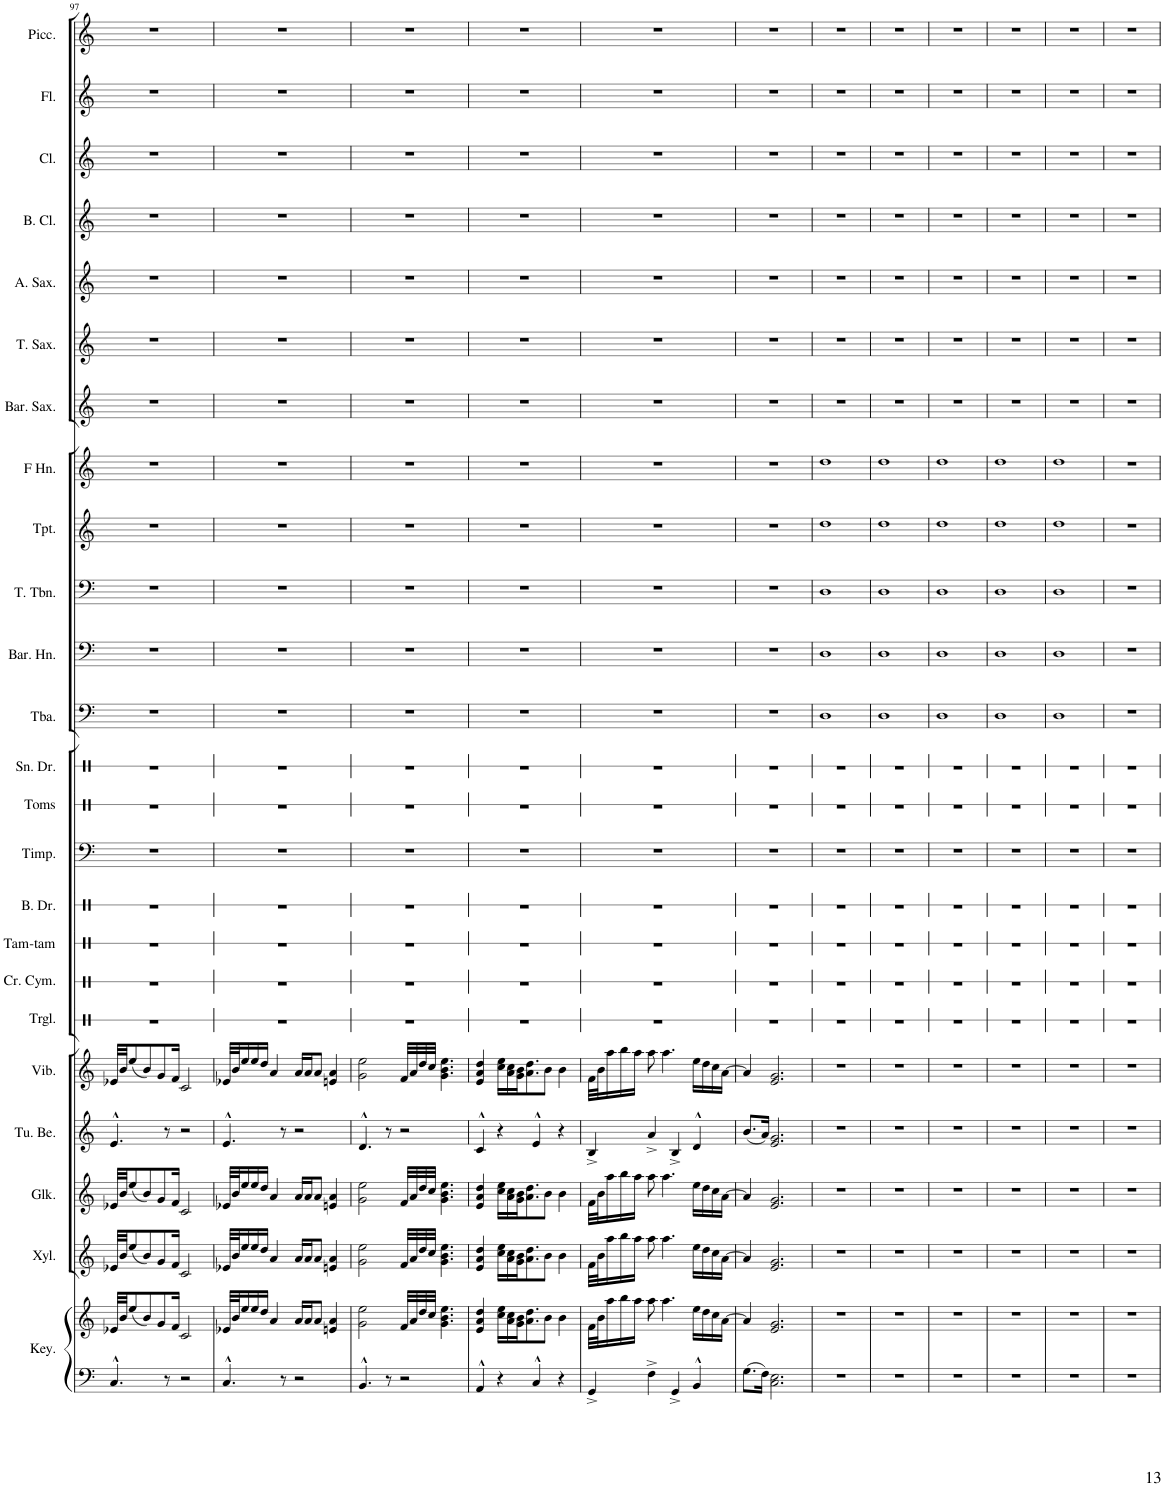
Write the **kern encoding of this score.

**kern	**kern	**kern	**kern	**kern	**kern	**kern	**kern	**kern	**kern	**kern	**kern	**kern	**kern	**kern	**kern	**kern	**kern	**kern	**kern	**kern	**kern	**kern	**kern	**kern
*part24	*part24	*part23	*part22	*part21	*part20	*part19	*part18	*part17	*part16	*part15	*part14	*part13	*part12	*part11	*part10	*part9	*part8	*part7	*part6	*part5	*part4	*part3	*part2	*part1
*staff25	*staff24	*staff23	*staff22	*staff21	*staff20	*staff19	*staff18	*staff17	*staff16	*staff15	*staff14	*staff13	*staff12	*staff11	*staff10	*staff9	*staff8	*staff7	*staff6	*staff5	*staff4	*staff3	*staff2	*staff1
*I"Any Keyboards	*	*I"Xylophone	*I"Glockenspiel	*I"Tubular Bells	*I"Vibraphone	*I"Triangle	*I"Crash Cymbal	*I"Tam-tam	*I"Bass Drum	*I"Timpani	*I"Tom Toms	*I"Snare Drum	*I"Tuba	*I"Baritone Horn	*I"Tenor Trombone	*I"Trumpet	*I"French Horn	*I"Baritone Saxophone	*I"Tenor Saxophone	*I"Alto Saxophone	*I"Bass Clarinet	*I"Clarinet	*I"Flute	*I"Piccolo
*I'Key.	*	*I'Xyl.	*I'Glk.	*I'Tu. Be.	*I'Vib.	*I'Trgl.	*I'Cr. Cym.	*I'Tam-tam	*I'B. Dr.	*I'Timp.	*I'Toms	*I'Sn. Dr.	*I'Tba.	*I'Bar. Hn.	*I'T. Tbn.	*I'Tpt.	*I'F Hn.	*I'Bar. Sax.	*I'T. Sax.	*I'A. Sax.	*I'B. Cl.	*I'Cl.	*I'Fl.	*I'Picc.
!!LO:PB:g=z
*clefF4	*clefG2	*clefG2	*clefG2	*clefG2	*clefG2	*clefX	*clefX	*clefX	*clefX	*clefF4	*clefX	*clefX	*clefF4	*clefF4	*clefF4	*clefG2	*clefG2	*clefG2	*clefG2	*clefG2	*clefG2	*clefG2	*clefG2	*clefG2
*Trd-7c-12	*Trd-7c-12	*Trd-7c-12	*Trd-14c-24	*	*	*	*	*	*	*	*	*	*	*Trd4c7	*	*Trd1c2	*Trd4c7	*Trd12c21	*Trd8c14	*Trd5c9	*Trd8c14	*Trd1c2	*	*Trd-7c-12
*k[]	*k[]	*k[]	*k[]	*k[]	*k[]	*k[]	*k[b-e-]	*k[b-e-]	*k[b-e-]	*k[]	*k[]	*k[b-e-]	*k[]	*k[]	*k[]	*k[]	*k[]	*k[]	*k[]	*k[]	*k[]	*k[]	*k[]	*k[]
*M4/4	*M4/4	*M4/4	*M4/4	*M4/4	*M4/4	*M4/4	*M4/4	*M4/4	*M4/4	*M4/4	*M4/4	*M4/4	*M4/4	*M4/4	*M4/4	*M4/4	*M4/4	*M4/4	*M4/4	*M4/4	*M4/4	*M4/4	*M4/4	*M4/4
*met(c)	*met(c)	*met(c)	*met(c)	*met(c)	*met(c)	*met(c)	*met(c)	*met(c)	*met(c)	*met(c)	*met(c)	*met(c)	*met(c)	*met(c)	*met(c)	*met(c)	*met(c)	*met(c)	*met(c)	*met(c)	*met(c)	*met(c)	*met(c)	*met(c)
=97	=97	=97	=97	=97	=97	=97	=97	=97	=97	=97	=97	=97	=97	=97	=97	=97	=97	=97	=97	=97	=97	=97	=97	=97
4.C^^/	32e-X/LLL	32e-X/LLL	32e-X/LLL	4.e^^/	32e-X/LLL	1r	1r	1r	1r	1r	1r	1r	1r	1r	1r	1r	1r	1r	1r	1r	1r	1r	1r	1r
.	32b/JJ	32b/JJ	32b/JJ	.	32b/JJ	.	.	.	.	.	.	.	.	.	.	.	.	.	.	.	.	.	.	.
.	(8ee/	(8ee/	(8ee/	.	(8ee/	.	.	.	.	.	.	.	.	.	.	.	.	.	.	.	.	.	.	.
.	8b/)	8b/)	8b/)	.	8b/)	.	.	.	.	.	.	.	.	.	.	.	.	.	.	.	.	.	.	.
.	8g/	8g/	8g/	.	8g/	.	.	.	.	.	.	.	.	.	.	.	.	.	.	.	.	.	.	.
8r	.	.	.	8r	.	.	.	.	.	.	.	.	.	.	.	.	.	.	.	.	.	.	.	.
.	16f/Jk	16f/Jk	16f/Jk	.	16f/Jk	.	.	.	.	.	.	.	.	.	.	.	.	.	.	.	.	.	.	.
2r	2c/	2c/	2c/	2r	2c/	.	.	.	.	.	.	.	.	.	.	.	.	.	.	.	.	.	.	.
=98	=98	=98	=98	=98	=98	=98	=98	=98	=98	=98	=98	=98	=98	=98	=98	=98	=98	=98	=98	=98	=98	=98	=98	=98
4.C^^/	32e-X/LLL	32e-X/LLL	32e-X/LLL	4.e^^/	32e-X/LLL	1r	1r	1r	1r	1r	1r	1r	1r	1r	1r	1r	1r	1r	1r	1r	1r	1r	1r	1r
.	32b/J	32b/J	32b/J	.	32b/J	.	.	.	.	.	.	.	.	.	.	.	.	.	.	.	.	.	.	.
.	16ee/	16ee/	16ee/	.	16ee/	.	.	.	.	.	.	.	.	.	.	.	.	.	.	.	.	.	.	.
.	16ee/	16ee/	16ee/	.	16ee/	.	.	.	.	.	.	.	.	.	.	.	.	.	.	.	.	.	.	.
.	16dd/JJ	16dd/JJ	16dd/JJ	.	16dd/JJ	.	.	.	.	.	.	.	.	.	.	.	.	.	.	.	.	.	.	.
.	4a/	4a/	4a/	.	4a/	.	.	.	.	.	.	.	.	.	.	.	.	.	.	.	.	.	.	.
8r	.	.	.	8r	.	.	.	.	.	.	.	.	.	.	.	.	.	.	.	.	.	.	.	.
2r	16a/LL	16a/LL	16a/LL	2r	16a/LL	.	.	.	.	.	.	.	.	.	.	.	.	.	.	.	.	.	.	.
.	16a/J	16a/J	16a/J	.	16a/J	.	.	.	.	.	.	.	.	.	.	.	.	.	.	.	.	.	.	.
.	8a/J	8a/J	8a/J	.	8a/J	.	.	.	.	.	.	.	.	.	.	.	.	.	.	.	.	.	.	.
.	4en/ 4a/	4en/ 4a/	4en/ 4a/	.	4en/ 4a/	.	.	.	.	.	.	.	.	.	.	.	.	.	.	.	.	.	.	.
=99	=99	=99	=99	=99	=99	=99	=99	=99	=99	=99	=99	=99	=99	=99	=99	=99	=99	=99	=99	=99	=99	=99	=99	=99
4.BB^^/	2g\ 2ee\	2g\ 2ee\	2g\ 2ee\	4.d^^/	2g\ 2ee\	1r	1r	1r	1r	1r	1r	1r	1r	1r	1r	1r	1r	1r	1r	1r	1r	1r	1r	1r
8r	.	.	.	8r	.	.	.	.	.	.	.	.	.	.	.	.	.	.	.	.	.	.	.	.
2r	32f/LLL	32f/LLL	32f/LLL	2r	32f/LLL	.	.	.	.	.	.	.	.	.	.	.	.	.	.	.	.	.	.	.
.	32a/	32a/	32a/	.	32a/	.	.	.	.	.	.	.	.	.	.	.	.	.	.	.	.	.	.	.
.	32dd/	32dd/	32dd/	.	32dd/	.	.	.	.	.	.	.	.	.	.	.	.	.	.	.	.	.	.	.
.	32cc/JJJ	32cc/JJJ	32cc/JJJ	.	32cc/JJJ	.	.	.	.	.	.	.	.	.	.	.	.	.	.	.	.	.	.	.
.	4.g\ 4.b\ 4.ee\	4.g\ 4.b\ 4.ee\	4.g\ 4.b\ 4.ee\	.	4.g\ 4.b\ 4.ee\	.	.	.	.	.	.	.	.	.	.	.	.	.	.	.	.	.	.	.
=100	=100	=100	=100	=100	=100	=100	=100	=100	=100	=100	=100	=100	=100	=100	=100	=100	=100	=100	=100	=100	=100	=100	=100	=100
4AA^^/	4e/ 4a/ 4dd/	4e/ 4a/ 4dd/	4e/ 4a/ 4dd/	4c^^/	4e/ 4a/ 4dd/	1r	1r	1r	1r	1r	1r	1r	1r	1r	1r	1r	1r	1r	1r	1r	1r	1r	1r	1r
4r	16cc\ 16ee\LL	16cc\ 16ee\LL	16cc\ 16ee\LL	4r	16cc\ 16ee\LL	.	.	.	.	.	.	.	.	.	.	.	.	.	.	.	.	.	.	.
.	16a\ 16cc\	16a\ 16cc\	16a\ 16cc\	.	16a\ 16cc\	.	.	.	.	.	.	.	.	.	.	.	.	.	.	.	.	.	.	.
.	16g\ 16b\J	16g\ 16b\J	16g\ 16b\J	.	16g\ 16b\J	.	.	.	.	.	.	.	.	.	.	.	.	.	.	.	.	.	.	.
.	8.a\ 8.dd\	8.a\ 8.dd\	8.a\ 8.dd\	.	8.a\ 8.dd\	.	.	.	.	.	.	.	.	.	.	.	.	.	.	.	.	.	.	.
4C^^/	.	.	.	4e^^/	.	.	.	.	.	.	.	.	.	.	.	.	.	.	.	.	.	.	.	.
.	8b\J	8b\J	8b\J	.	8b\J	.	.	.	.	.	.	.	.	.	.	.	.	.	.	.	.	.	.	.
4r	4b\	4b\	4b\	4r	4b\	.	.	.	.	.	.	.	.	.	.	.	.	.	.	.	.	.	.	.
=101	=101	=101	=101	=101	=101	=101	=101	=101	=101	=101	=101	=101	=101	=101	=101	=101	=101	=101	=101	=101	=101	=101	=101	=101
4GG^/	32f\LLL	32f\LLL	32f\LLL	4B^/	32f\LLL	1r	1r	1r	1r	1r	1r	1r	1r	1r	1r	1r	1r	1r	1r	1r	1r	1r	1r	1r
.	32b\J	32b\J	32b\J	.	32b\J	.	.	.	.	.	.	.	.	.	.	.	.	.	.	.	.	.	.	.
.	16aa\	16aa\	16aa\	.	16aa\	.	.	.	.	.	.	.	.	.	.	.	.	.	.	.	.	.	.	.
.	16bb\	16bb\	16bb\	.	16bb\	.	.	.	.	.	.	.	.	.	.	.	.	.	.	.	.	.	.	.
.	16aa\JJ	16aa\JJ	16aa\JJ	.	16aa\JJ	.	.	.	.	.	.	.	.	.	.	.	.	.	.	.	.	.	.	.
4F^\	8aa\	8aa\	8aa\	4a^/	8aa\	.	.	.	.	.	.	.	.	.	.	.	.	.	.	.	.	.	.	.
.	4.aa\	4.aa\	4.aa\	.	4.aa\	.	.	.	.	.	.	.	.	.	.	.	.	.	.	.	.	.	.	.
4GG^/	.	.	.	4B^/	.	.	.	.	.	.	.	.	.	.	.	.	.	.	.	.	.	.	.	.
4BB^^/	16ee\LL	16ee\LL	16ee\LL	4d^^/	16ee\LL	.	.	.	.	.	.	.	.	.	.	.	.	.	.	.	.	.	.	.
.	16dd\	16dd\	16dd\	.	16dd\	.	.	.	.	.	.	.	.	.	.	.	.	.	.	.	.	.	.	.
.	16cc\	16cc\	16cc\	.	16cc\	.	.	.	.	.	.	.	.	.	.	.	.	.	.	.	.	.	.	.
.	[16a\JJ	[16a\JJ	[16a\JJ	.	[16a\JJ	.	.	.	.	.	.	.	.	.	.	.	.	.	.	.	.	.	.	.
=102	=102	=102	=102	=102	=102	=102	=102	=102	=102	=102	=102	=102	=102	=102	=102	=102	=102	=102	=102	=102	=102	=102	=102	=102
8.G\L	4a/]	4a/]	4a/]	(8.b/L	4a/]	1r	1r	1r	1r	1r	1r	1r	1r	1r	1r	1r	1r	1r	1r	1r	1r	1r	1r	1r
16F\Jk	.	.	.	16a/Jk)	.	.	.	.	.	.	.	.	.	.	.	.	.	.	.	.	.	.	.	.
2.C\ 2.E\	2.e/ 2.g/	2.e/ 2.g/	2.e/ 2.g/	2.e/ 2.g/	2.e/ 2.g/	.	.	.	.	.	.	.	.	.	.	.	.	.	.	.	.	.	.	.
=103	=103	=103	=103	=103	=103	=103	=103	=103	=103	=103	=103	=103	=103	=103	=103	=103	=103	=103	=103	=103	=103	=103	=103	=103
1r	1r	1r	1r	1r	1r	1r	1r	1r	1r	1r	1r	1r	1D	1D	1D	1dd	1dd	1r	1r	1r	1r	1r	1r	1r
=104	=104	=104	=104	=104	=104	=104	=104	=104	=104	=104	=104	=104	=104	=104	=104	=104	=104	=104	=104	=104	=104	=104	=104	=104
1r	1r	1r	1r	1r	1r	1r	1r	1r	1r	1r	1r	1r	1D	1D	1D	1dd	1dd	1r	1r	1r	1r	1r	1r	1r
=105	=105	=105	=105	=105	=105	=105	=105	=105	=105	=105	=105	=105	=105	=105	=105	=105	=105	=105	=105	=105	=105	=105	=105	=105
1r	1r	1r	1r	1r	1r	1r	1r	1r	1r	1r	1r	1r	1D	1D	1D	1dd	1dd	1r	1r	1r	1r	1r	1r	1r
=106	=106	=106	=106	=106	=106	=106	=106	=106	=106	=106	=106	=106	=106	=106	=106	=106	=106	=106	=106	=106	=106	=106	=106	=106
1r	1r	1r	1r	1r	1r	1r	1r	1r	1r	1r	1r	1r	1D	1D	1D	1dd	1dd	1r	1r	1r	1r	1r	1r	1r
=107	=107	=107	=107	=107	=107	=107	=107	=107	=107	=107	=107	=107	=107	=107	=107	=107	=107	=107	=107	=107	=107	=107	=107	=107
1r	1r	1r	1r	1r	1r	1r	1r	1r	1r	1r	1r	1r	1D	1D	1D	1dd	1dd	1r	1r	1r	1r	1r	1r	1r
=108	=108	=108	=108	=108	=108	=108	=108	=108	=108	=108	=108	=108	=108	=108	=108	=108	=108	=108	=108	=108	=108	=108	=108	=108
1r	1r	1r	1r	1r	1r	1r	1r	1r	1r	1r	1r	1r	1r	1r	1r	1r	1r	1r	1r	1r	1r	1r	1r	1r
=	=	=	=	=	=	=	=	=	=	=	=	=	=	=	=	=	=	=	=	=	=	=	=	=
*-	*-	*-	*-	*-	*-	*-	*-	*-	*-	*-	*-	*-	*-	*-	*-	*-	*-	*-	*-	*-	*-	*-	*-	*-
